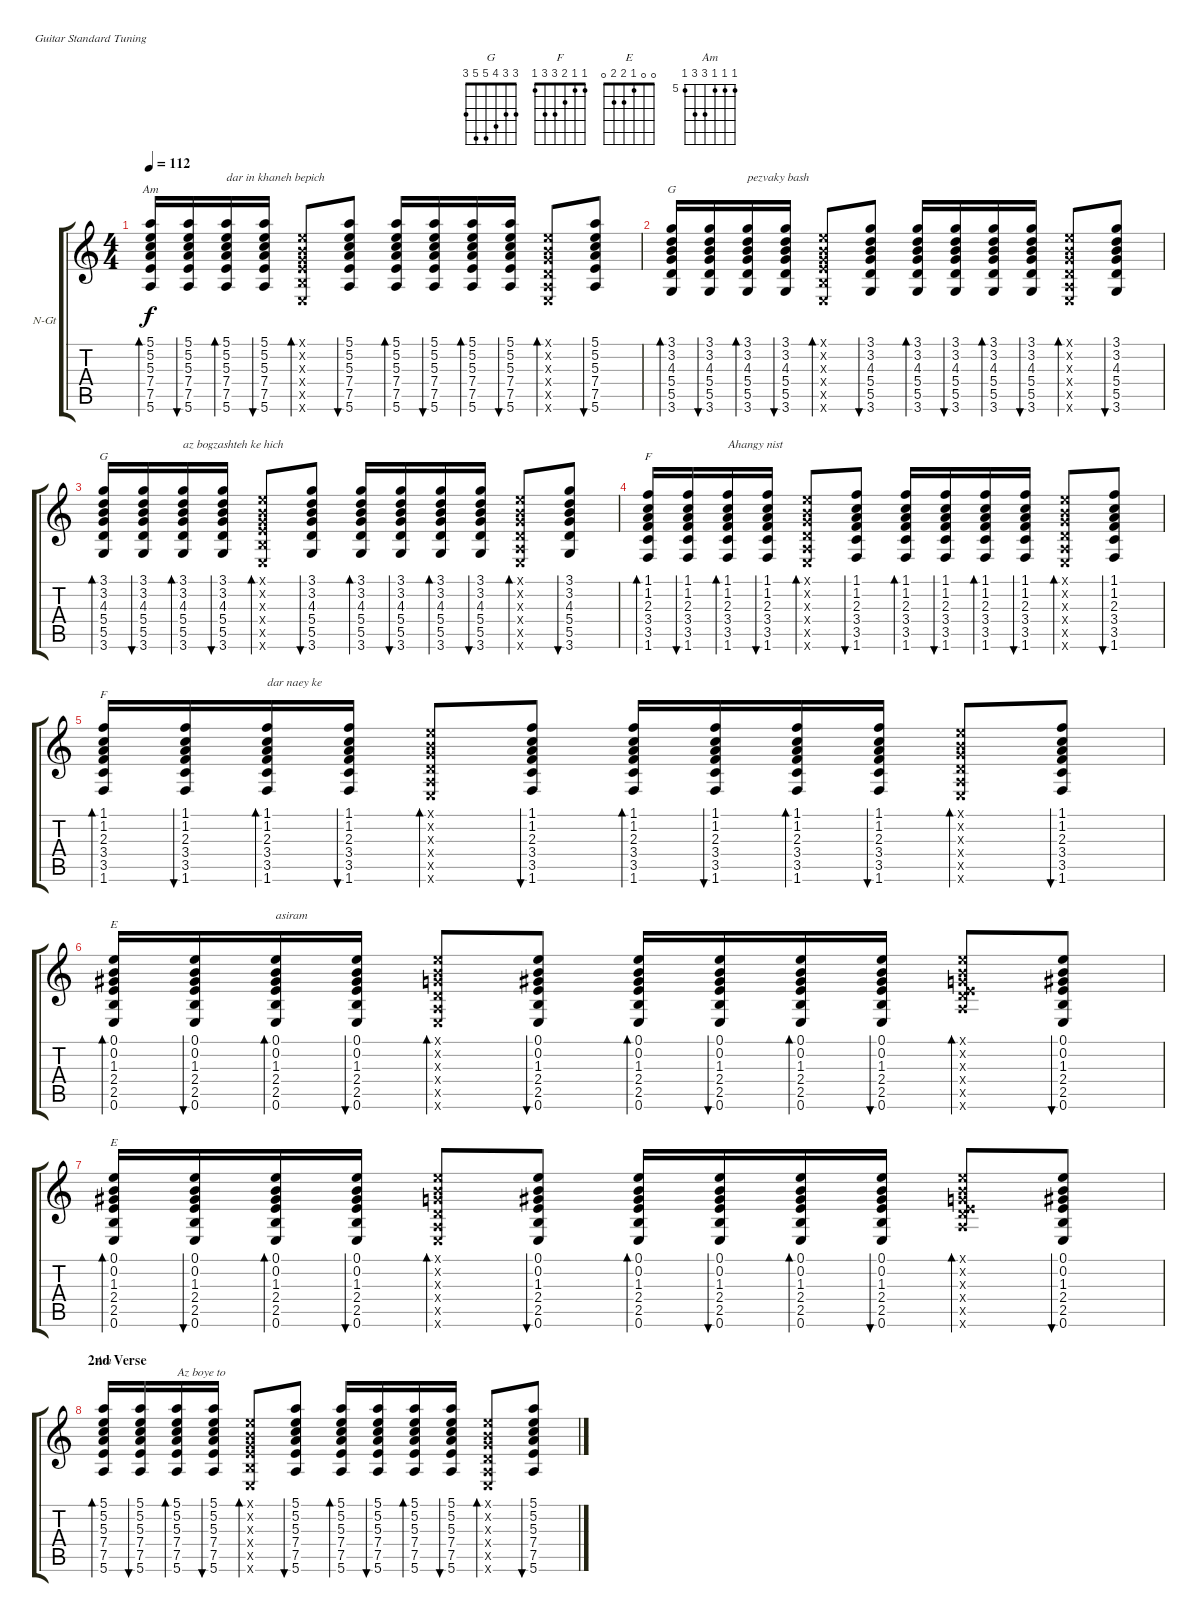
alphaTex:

\bracketExtendMode groupsimilarinstruments
\firstSystemTrackNameOrientation horizontal
\otherSystemsTrackNameOrientation horizontal
\track ("Faramarz - Guitar Rythm" "N-Gt") {instrument acousticguitarnylon}
\staff {score tabs}
\tuning (E4 B3 G3 D3 A2 E2)
\chord ("G" 3 3 4 5 5 3)
\chord ("F" 1 1 2 3 3 1)
\chord ("E" 0 0 1 2 2 0)
\chord ("Am" 5 5 5 7 7 5) {firstfret 5}
\ts (4 4)
\tempo 112
\clef g2
\ks c
(5.1 5.2 5.3 7.4 7.5 5.6).16{bd 30 ch "Am" dy f} (5.1 5.2 5.3 7.4 7.5 5.6).16{bu 30} (5.1 5.2 5.3 7.4 7.5 5.6).16{bd 30 txt "dar in khaneh bepich"} (5.1 5.2 5.3 7.4 7.5 5.6).16{bu 30} (0.1{x} 0.2{x} 0.3{x} 2.4{x} 2.5{x} 0.6{x}).8{bd 30} (5.1 5.2 5.3 7.4 7.5 5.6).8{bu 30} (5.1 5.2 5.3 7.4 7.5 5.6).16{bd 30} (5.1 5.2 5.3 7.4 7.5 5.6).16{bu 30} (5.1 5.2 5.3 7.4 7.5 5.6).16{bd 30} (5.1 5.2 5.3 7.4 7.5 5.6).16{bu 30} (0.1{x} 0.2{x} 0.3{x} 0.4{x} 0.5{x} 0.6{x}).8{bd 30} (5.1 5.2 5.3 7.4 7.5 5.6).8{bu 30} |
(3.1 3.2 4.3 5.4 5.5 3.6).16{bd 30 ch "G"} (3.1 3.2 4.3 5.4 5.5 3.6).16{bu 30} (3.1 3.2 4.3 5.4 5.5 3.6).16{bd 30 txt "pezvaky bash"} (3.1 3.2 4.3 5.4 5.5 3.6).16{bu 30} (0.1{x} 0.2{x} 0.3{x} 2.4{x} 2.5{x} 0.6{x}).8{bd 30} (3.1 3.2 4.3 5.4 5.5 3.6).8{bu 30} (3.1 3.2 4.3 5.4 5.5 3.6).16{bd 30} (3.1 3.2 4.3 5.4 5.5 3.6).16{bu 30} (3.1 3.2 4.3 5.4 5.5 3.6).16{bd 30} (3.1 3.2 4.3 5.4 5.5 3.6).16{bu 30} (0.1{x} 0.2{x} 0.3{x} 0.4{x} 0.5{x} 0.6{x}).8{bd 30} (3.1 3.2 4.3 5.4 5.5 3.6).8{bu 30} |
(3.1 3.2 4.3 5.4 5.5 3.6).16{bd 30 ch "G"} (3.1 3.2 4.3 5.4 5.5 3.6).16{bu 30} (3.1 3.2 4.3 5.4 5.5 3.6).16{bd 30 txt "az bogzashteh ke hich"} (3.1 3.2 4.3 5.4 5.5 3.6).16{bu 30} (0.1{x} 0.2{x} 0.3{x} 2.4{x} 2.5{x} 0.6{x}).8{bd 30} (3.1 3.2 4.3 5.4 5.5 3.6).8{bu 30} (3.1 3.2 4.3 5.4 5.5 3.6).16{bd 30} (3.1 3.2 4.3 5.4 5.5 3.6).16{bu 30} (3.1 3.2 4.3 5.4 5.5 3.6).16{bd 30} (3.1 3.2 4.3 5.4 5.5 3.6).16{bu 30} (0.1{x} 0.2{x} 0.3{x} 0.4{x} 0.5{x} 0.6{x}).8{bd 30} (3.1 3.2 4.3 5.4 5.5 3.6).8{bu 30} |
(1.1 1.2 2.3 3.4 3.5 1.6).16{bd 30 ch "F"} (1.1 1.2 2.3 3.4 3.5 1.6).16{bu 30} (1.1 1.2 2.3 3.4 3.5 1.6).16{bd 30 txt "Ahangy nist"} (1.1 1.2 2.3 3.4 3.5 1.6).16{bu 30} (0.1{x} 0.2{x} 0.3{x} 0.4{x} 0.5{x} 0.6{x}).8{bd 30} (1.1 1.2 2.3 3.4 3.5 1.6).8{bu 30} (1.1 1.2 2.3 3.4 3.5 1.6).16{bd 30} (1.1 1.2 2.3 3.4 3.5 1.6).16{bu 30} (1.1 1.2 2.3 3.4 3.5 1.6).16{bd 30} (1.1 1.2 2.3 3.4 3.5 1.6).16{bu 30} (0.1{x} 0.2{x} 0.3{x} 0.4{x} 0.5{x} 0.6{x}).8{bd 30} (1.1 1.2 2.3 3.4 3.5 1.6).8{bu 30} |
(1.1 1.2 2.3 3.4 3.5 1.6).16{bd 30 ch "F"} (1.1 1.2 2.3 3.4 3.5 1.6).16{bu 30} (1.1 1.2 2.3 3.4 3.5 1.6).16{bd 30 txt "dar naey ke"} (1.1 1.2 2.3 3.4 3.5 1.6).16{bu 30} (0.1{x} 0.2{x} 0.3{x} 0.4{x} 0.5{x} 0.6{x}).8{bd 30} (1.1 1.2 2.3 3.4 3.5 1.6).8{bu 30} (1.1 1.2 2.3 3.4 3.5 1.6).16{bd 30} (1.1 1.2 2.3 3.4 3.5 1.6).16{bu 30} (1.1 1.2 2.3 3.4 3.5 1.6).16{bd 30} (1.1 1.2 2.3 3.4 3.5 1.6).16{bu 30} (0.1{x} 0.2{x} 0.3{x} 0.4{x} 0.5{x} 0.6{x}).8{bd 30} (1.1 1.2 2.3 3.4 3.5 1.6).8{bu 30} |
(0.1 0.2 1.3 2.4 2.5 0.6).16{bd 30 ch "E"} (0.1 0.2 1.3 2.4 2.5 0.6).16{bu 30} (0.1 0.2 1.3 2.4 2.5 0.6).16{bd 30 txt "asiram"} (0.1 0.2 1.3 2.4 2.5 0.6).16{bu 30} (0.1{x} 0.2{x} 0.3{x} 0.4{x} 0.5{x} 0.6{x}).8{bd 30} (0.1 0.2 1.3 2.4 2.5 0.6).8{bu 30} (0.1 0.2 1.3 2.4 2.5 0.6).16{bd 30} (0.1 0.2 1.3 2.4 2.5 0.6).16{bu 30} (0.1 0.2 1.3 2.4 2.5 0.6).16{bd 30} (0.1 0.2 1.3 2.4 2.5 0.6).16{bu 30} (0.1{x} 0.2{x} 0.3{x} 0.4{x} 0.5{x} 12.6{x}).8{bd 30} (0.1 0.2 1.3 2.4 2.5 0.6).8{bu 30} |
(0.1 0.2 1.3 2.4 2.5 0.6).16{bd 30 ch "E"} (0.1 0.2 1.3 2.4 2.5 0.6).16{bu 30} (0.1 0.2 1.3 2.4 2.5 0.6).16{bd 30} (0.1 0.2 1.3 2.4 2.5 0.6).16{bu 30} (0.1{x} 0.2{x} 0.3{x} 0.4{x} 0.5{x} 0.6{x}).8{bd 30} (0.1 0.2 1.3 2.4 2.5 0.6).8{bu 30} (0.1 0.2 1.3 2.4 2.5 0.6).16{bd 30} (0.1 0.2 1.3 2.4 2.5 0.6).16{bu 30} (0.1 0.2 1.3 2.4 2.5 0.6).16{bd 30} (0.1 0.2 1.3 2.4 2.5 0.6).16{bu 30} (0.1{x} 0.2{x} 0.3{x} 0.4{x} 0.5{x} 12.6{x}).8{bd 30} (0.1 0.2 1.3 2.4 2.5 0.6).8{bu 30} |
\section ("" "2nd Verse")
(5.1 5.2 5.3 7.4 7.5 5.6).16{bd 30 ch "Am"} (5.1 5.2 5.3 7.4 7.5 5.6).16{bu 30} (5.1 5.2 5.3 7.4 7.5 5.6).16{bd 30 txt "Az boye to"} (5.1 5.2 5.3 7.4 7.5 5.6).16{bu 30} (0.1{x} 0.2{x} 0.3{x} 2.4{x} 2.5{x} 0.6{x}).8{bd 30} (5.1 5.2 5.3 7.4 7.5 5.6).8{bu 30} (5.1 5.2 5.3 7.4 7.5 5.6).16{bd 30} (5.1 5.2 5.3 7.4 7.5 5.6).16{bu 30} (5.1 5.2 5.3 7.4 7.5 5.6).16{bd 30} (5.1 5.2 5.3 7.4 7.5 5.6).16{bu 30} (0.1{x} 0.2{x} 0.3{x} 0.4{x} 0.5{x} 0.6{x}).8{bd 30} (5.1 5.2 5.3 7.4 7.5 5.6).8{bu 30}
